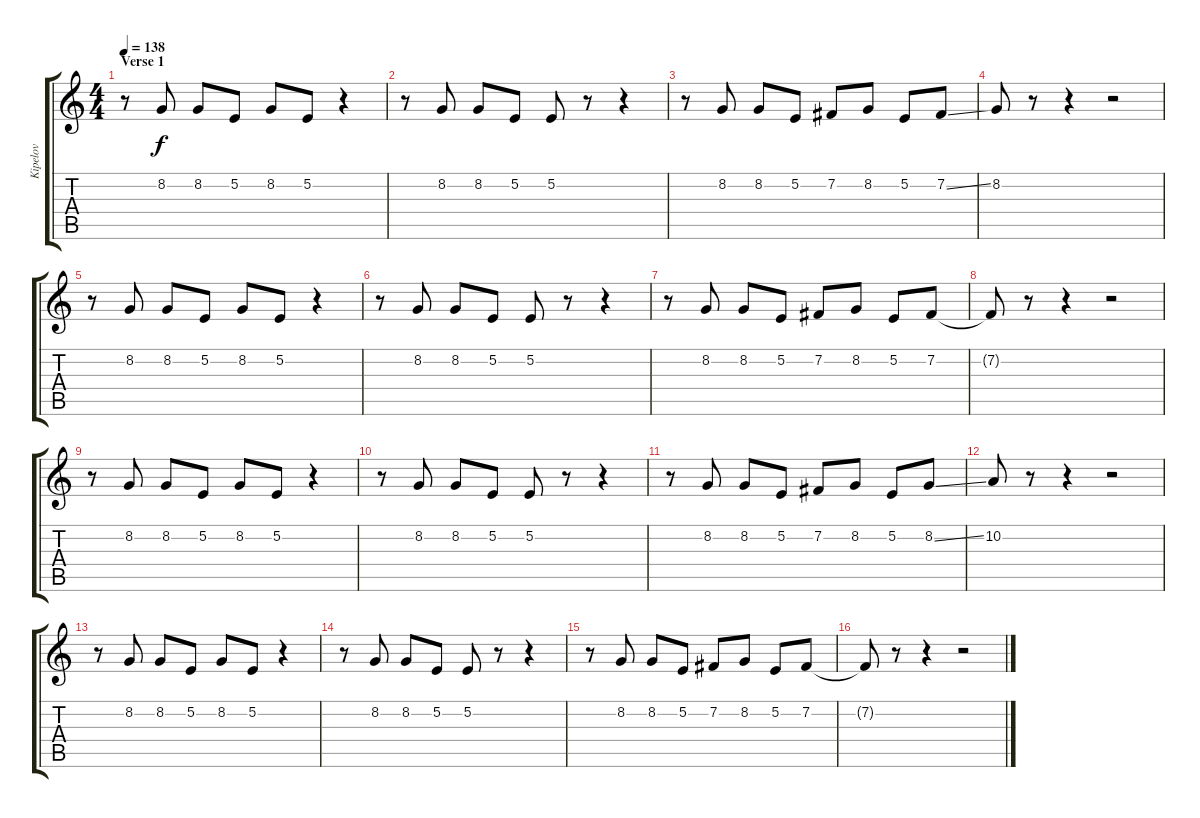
\track ("Kipelov" "Kipelov") {instrument tenorsax}
\staff {score tabs}
\tuning (E4 B3 G3 D3 A2 E2) {hide}
\ts (4 4)
\section ("" "Verse 1")
\tempo 138
\clef g2
\ks c
r.8{dy f} 8.2.8 8.2.8 5.2.8 8.2.8 5.2.8 r.4 |
r.8 8.2.8 8.2.8 5.2.8 5.2.8 r.8 r.4 |
r.8 8.2.8 8.2.8 5.2.8 7.2.8 8.2.8 5.2.8 7.2{ss}.8 |
8.2.8 r.8 r.4 r.2 |
r.8 8.2.8 8.2.8 5.2.8 8.2.8 5.2.8 r.4 |
r.8 8.2.8 8.2.8 5.2.8 5.2.8 r.8 r.4 |
r.8 8.2.8 8.2.8 5.2.8 7.2.8 8.2.8 5.2.8 7.2.8 |
7.2{t}.8 r.8 r.4 r.2 |
r.8 8.2.8 8.2.8 5.2.8 8.2.8 5.2.8 r.4 |
r.8 8.2.8 8.2.8 5.2.8 5.2.8 r.8 r.4 |
r.8 8.2.8 8.2.8 5.2.8 7.2.8 8.2.8 5.2.8 8.2{ss}.8 |
10.2.8 r.8 r.4 r.2 |
r.8 8.2.8 8.2.8 5.2.8 8.2.8 5.2.8 r.4 |
r.8 8.2.8 8.2.8 5.2.8 5.2.8 r.8 r.4 |
r.8 8.2.8 8.2.8 5.2.8 7.2.8 8.2.8 5.2.8 7.2.8 |
7.2{t}.8 r.8 r.4 r.2
